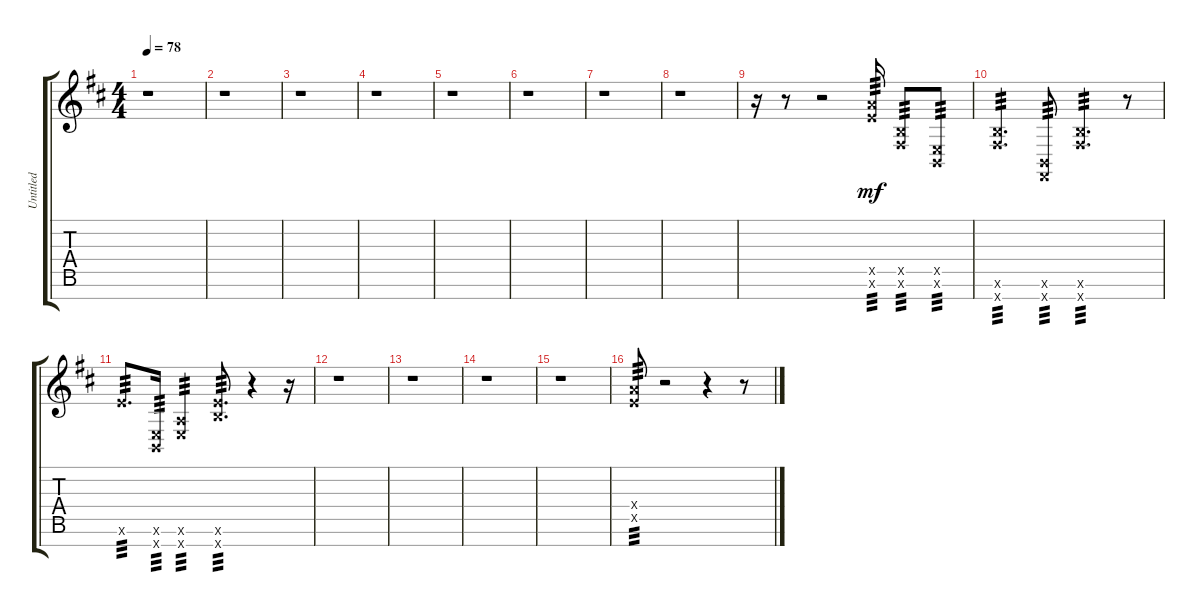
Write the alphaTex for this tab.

\track ("Untitled" "Untitled") {instrument guitarfretnoise}
\staff {score tabs}
\tuning (E4 B3 G3 D3 A2 E2 B1) {hide}
\ts (4 4)
\tempo 78
\clef g2
\ks d
r.1{dy mf} |
r.1 |
r.1 |
r.1 |
r.1 |
r.1 |
r.1 |
r.1 |
r.16 r.8 r.2 (24.5{x} 24.6{x}).16{tp 3} (14.5{x} 14.6{x}).8{tp 3} (7.5{x} 7.6{x}).8{tp 3} |
(19.6{x} 19.7{x}).4{d tp 3} (7.6{x} 7.7{x}).8{tp 3} (19.6{x} 19.7{x}).4{d tp 3} r.8 |
24.6{x}.8{d tp 3} (12.6{x} 12.7{x}).16{tp 3} (17.6{x} 17.7{x}).4{tp 3} (24.6{x} 24.7{x}).8{d tp 3} r.4 r.16 |
r.1 |
r.1 |
r.1 |
r.1 |
(19.4{x} 19.5{x}).8{tp 3} r.2 r.4 r.8
